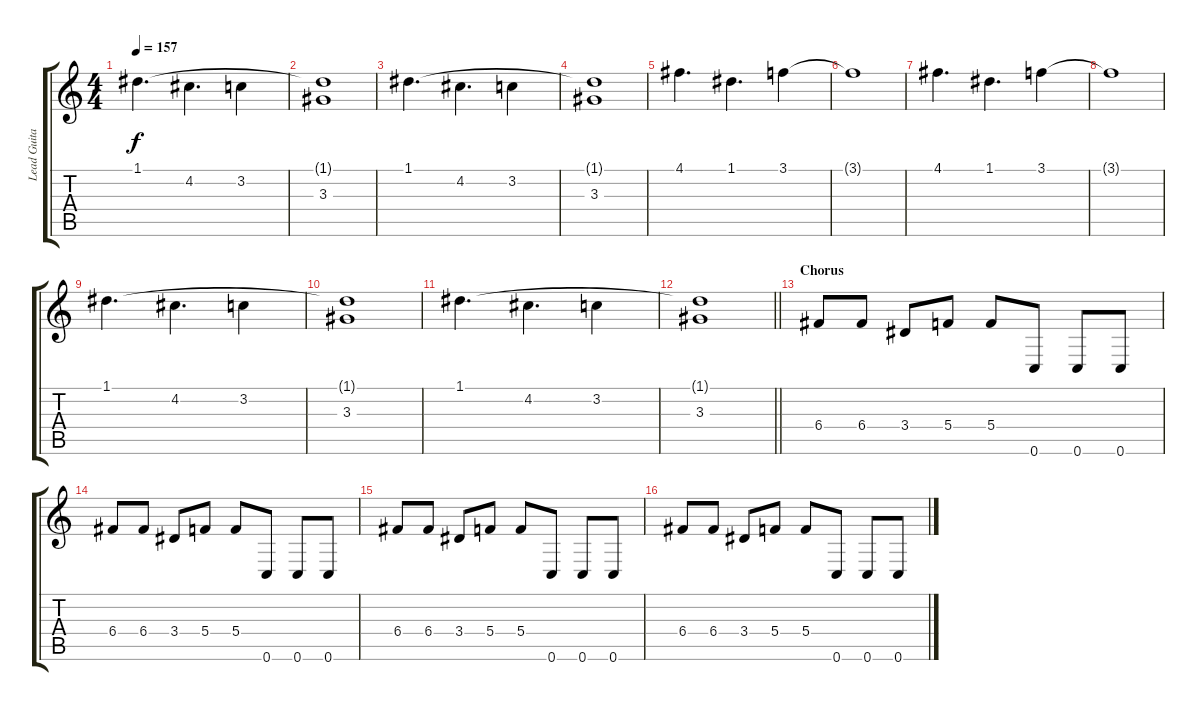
\track ("Lead Guitar" "Lead Guita") {instrument distortionguitar}
\staff {score tabs}
\tuning (D4 A3 F3 C3 G2 C2) {hide}
\ts (4 4)
\tempo 157
\clef g2
\ks c
1.1.4{d dy f} 4.2.4{d} 3.2.4 |
(1.1{t} 3.3).1 |
1.1.4{d} 4.2.4{d} 3.2.4 |
(1.1{t} 3.3).1 |
4.1.4{d} 1.1.4{d} 3.1.4 |
3.1{t}.1 |
4.1.4{d} 1.1.4{d} 3.1.4 |
3.1{t}.1 |
1.1.4{d} 4.2.4{d} 3.2.4 |
(1.1{t} 3.3).1 |
1.1.4{d} 4.2.4{d} 3.2.4 |
\barLineRight lightlight
(1.1{t} 3.3).1 |
\section ("" "Chorus")
6.4.8 6.4.8 3.4.8 5.4.8 5.4.8 0.6.8 0.6.8 0.6.8 |
6.4.8 6.4.8 3.4.8 5.4.8 5.4.8 0.6.8 0.6.8 0.6.8 |
6.4.8 6.4.8 3.4.8 5.4.8 5.4.8 0.6.8 0.6.8 0.6.8 |
6.4.8 6.4.8 3.4.8 5.4.8 5.4.8 0.6.8 0.6.8 0.6.8
